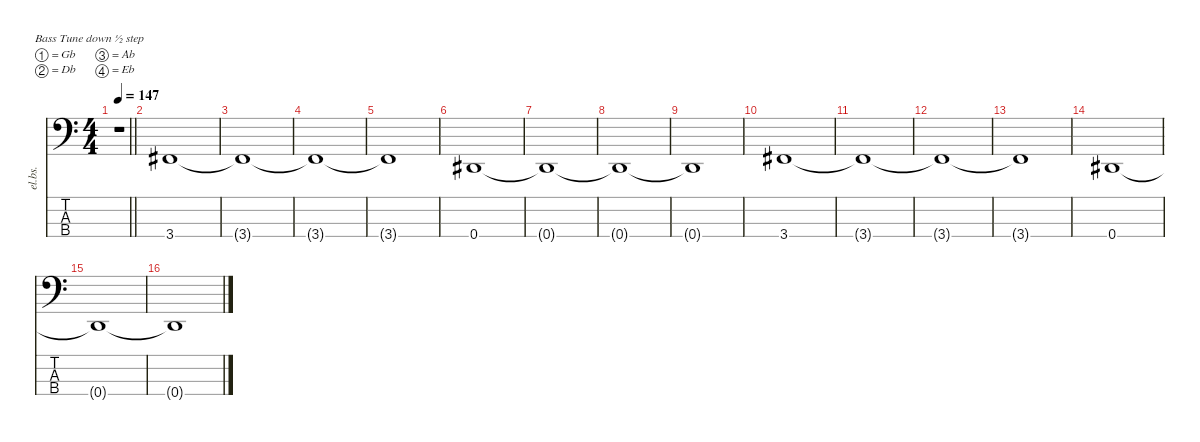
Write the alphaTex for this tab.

\defaultSystemsLayout 4
\hideDynamics
\bracketExtendMode nobrackets
\otherSystemsTrackNameOrientation horizontal
\track ("Bass" "el.bs.") {instrument electricbasspick}
\staff {score tabs}
\tuning (Gb2 Db2 Ab1 Eb1)
\ts (4 4)
\ac
\tempo 147
\clef f4
\barLineRight lightlight
\ks c
r.1{dy f instrument electricbasspick beam Down} |
3.4{acc #}.1{beam Up} |
3.4{t acc #}.1{beam Up} |
3.4{t acc #}.1{beam Up} |
3.4{t acc #}.1{beam Up} |
0.4{acc #}.1{beam Up} |
0.4{t acc #}.1{beam Up} |
0.4{t acc #}.1{beam Up} |
0.4{t acc #}.1{beam Up} |
3.4{acc #}.1{beam Up} |
3.4{t acc #}.1{beam Up} |
3.4{t acc #}.1{beam Up} |
3.4{t acc #}.1{beam Up} |
0.4{acc #}.1{beam Up} |
0.4{t acc #}.1{beam Up} |
0.4{t acc #}.1{beam Up}
